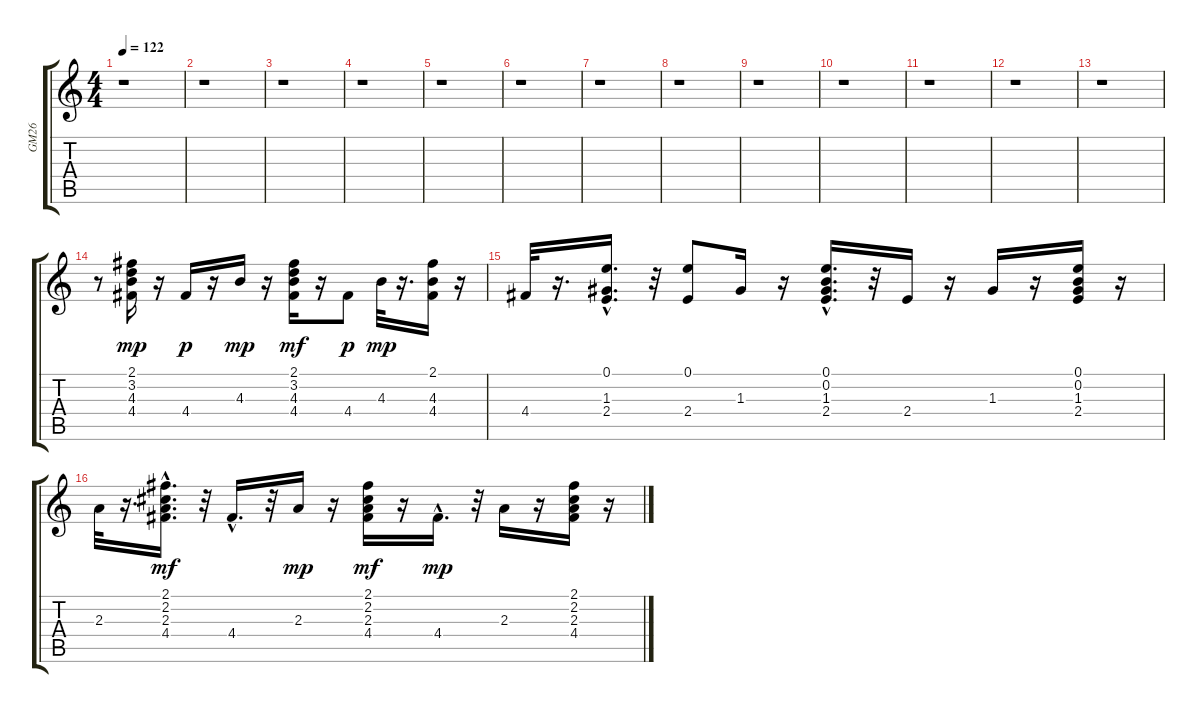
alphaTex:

\track ("GM26" "GM26") {instrument acousticguitarsteel}
\staff {score tabs}
\tuning (E4 B3 G3 D3 A2 E2) {hide}
\ts (4 4)
\tempo 122
\clef g2
\ks c
r.1{dy mp} |
r.1 |
r.1 |
r.1 |
r.1 |
r.1 |
r.1 |
r.1 |
r.1 |
r.1 |
r.1 |
r.1 |
r.1 |
r.8 (2.1 3.2 4.3 4.4).16 r.16 4.4.16{dy p} r.16 4.3.16{dy mp} r.16 (2.1 3.2 4.3 4.4).16{dy mf} r.16 4.4.8{dy p} 4.3.32{dy mp} r.16{d} (2.1 4.3 4.4).16 r.16 |
4.4.32 r.16{d} (0.1{hac} 1.3 2.4).16{d} r.32 (0.1 2.4).8 1.3.16 r.16 (0.1{hac} 0.2{hac} 1.3 2.4).16{d} r.32 2.4.16 r.16 1.3.16 r.16 (0.1 0.2 1.3 2.4).16 r.16 |
2.3.32 r.16{d} (2.1{hac} 2.2 2.3 4.4).16{d dy mf} r.32 4.4{hac}.16{d} r.32 2.3.16{dy mp} r.16 (2.1 2.2 2.3 4.4).16{dy mf} r.16 4.4{hac}.16{d dy mp} r.32 2.3.16 r.16 (2.1 2.2 2.3 4.4).16 r.16
